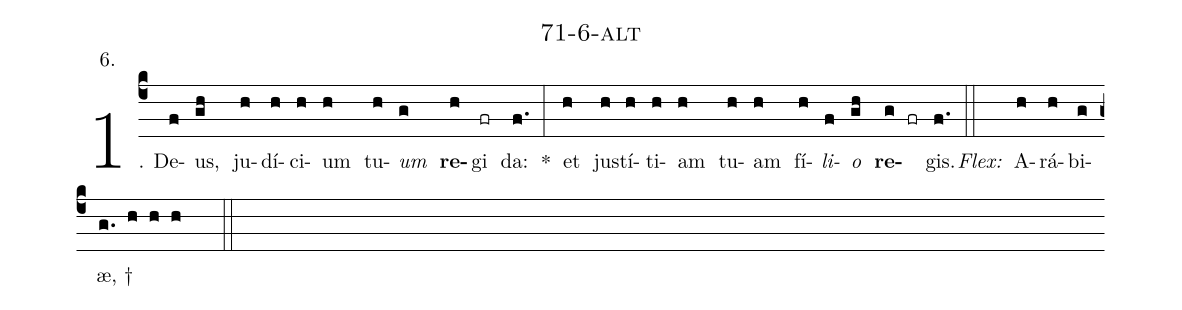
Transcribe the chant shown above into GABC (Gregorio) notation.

name: 71-6-alt;
annotation: 6.;
%%
(c4)1. De(f)us,(gh) ju(h)dí(h)ci(h)um(h) tu(h)<i>um</i>(g) <b>re</b>(h)gi(fr) da:(f.) *(:) et(h) jus(h)tí(h)ti(h)am(h) tu(h)am(h) fí(h)<i>li</i>(f)<i>o</i>(gh) <b>re</b>(g fr)gis.(f.) (::)
<i>Flex:</i>()  A(h)rá(h)bi(g)æ, †(g. h h h  ::)
